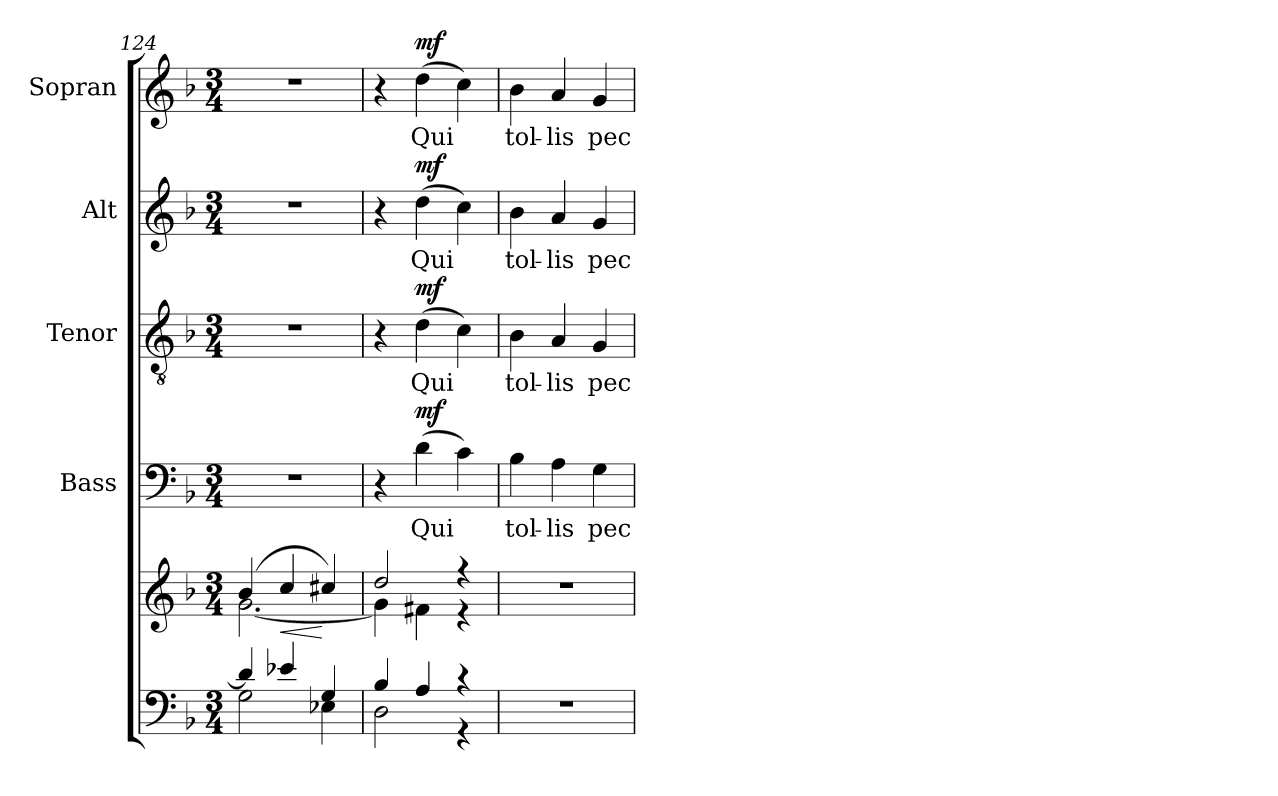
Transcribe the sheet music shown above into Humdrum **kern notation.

**kern	**kern	**dynam	**kern	**text	**dynam	**kern	**text	**dynam	**kern	**text	**dynam	**kern	**text	**dynam
*part5	*part5	*part5	*part4	*part4	*part4	*part3	*part3	*part3	*part2	*part2	*part2	*part1	*part1	*part1
*staff6	*staff5	*staff5/6	*staff4	*staff4	*staff4	*staff3	*staff3	*staff3	*staff2	*staff2	*staff2	*staff1	*staff1	*staff1
*	*	*	*I"Bass	*	*	*I"Tenor	*	*	*I"Alt	*	*	*I"Sopran	*	*
*	*	*	*I'B.	*	*	*I'T.	*	*	*I'A.	*	*	*I'S.	*	*
*clefF4	*clefG2	*	*clefF4	*	*	*clefGv2	*	*	*clefG2	*	*	*clefG2	*	*
*k[b-]	*k[b-]	*	*k[b-]	*	*	*k[b-]	*	*	*k[b-]	*	*	*k[b-]	*	*
*F:	*F:	*	*F:	*	*	*F:	*	*	*F:	*	*	*F:	*	*
*M3/4	*M3/4	*	*M3/4	*	*	*M3/4	*	*	*M3/4	*	*	*M3/4	*	*
=124	=124	=124	=124	=124	=124	=124	=124	=124	=124	=124	=124	=124	=124	=124
*^	*^	*	*	*	*	*	*	*	*	*	*	*	*	*
4d/]	2G\	(4b-/	[<2.g\	.	2.r	.	.	2.r	.	.	2.r	.	.	2.r	.	.
!	!	!	!	!LO:HP:b	!	!	!	!	!	!	!	!	!	!	!	!
4e-X/	.	4cc/	.	<	.	.	.	.	.	.	.	.	.	.	.	.
4G/	4E-X\	4cc#X/)	.	[	.	.	.	.	.	.	.	.	.	.	.	.
=125	=125	=125	=125	=125	=125	=125	=125	=125	=125	=125	=125	=125	=125	=125	=125	=125
4B-/	2D\	2dd/	4g\]	.	4r	.	.	4r	.	.	4r	.	.	4r	.	.
!	!	!	!	!	!	!LO:LY:b	!LO:DY:a	!	!LO:LY:b	!LO:DY:a	!	!LO:LY:b	!LO:DY:a	!	!LO:LY:b	!LO:DY:a
4A/	.	.	4f#X\	.	(>4d\	Qui	mf	(>4d\	Qui	mf	(>4dd\	Qui	mf	(>4dd\	Qui	mf
4r	4r	4r	4r	.	4c\)	.	.	4c\)	.	.	4cc\)	.	.	4cc\)	.	.
=126	=126	=126	=126	=126	=126	=126	=126	=126	=126	=126	=126	=126	=126	=126	=126	=126
!	!	!	!	!	!	!LO:LY:b	!	!	!LO:LY:b	!	!	!LO:LY:b	!	!	!LO:LY:b	!
*v	*v	*	*	*	*	*	*	*	*	*	*	*	*	*	*	*
*	*v	*v	*	*	*	*	*	*	*	*	*	*	*	*	*
2.r	2.r	.	4B-\	tol-	.	4B-\	tol-	.	4b-\	tol-	.	4b-\	tol-	.
!	!	!	!	!LO:LY:b	!	!	!LO:LY:b	!	!	!LO:LY:b	!	!	!LO:LY:b	!
.	.	.	4A\	-lis	.	4A/	-lis	.	4a/	-lis	.	4a/	-lis	.
!	!	!	!	!LO:LY:b	!	!	!LO:LY:b	!	!	!LO:LY:b	!	!	!LO:LY:b	!
.	.	.	4G\	pec-	.	4G/	pec-	.	4g/	pec-	.	4g/	pec-	.
=	=	=	=	=	=	=	=	=	=	=	=	=	=	=
*-	*-	*-	*-	*-	*-	*-	*-	*-	*-	*-	*-	*-	*-	*-
